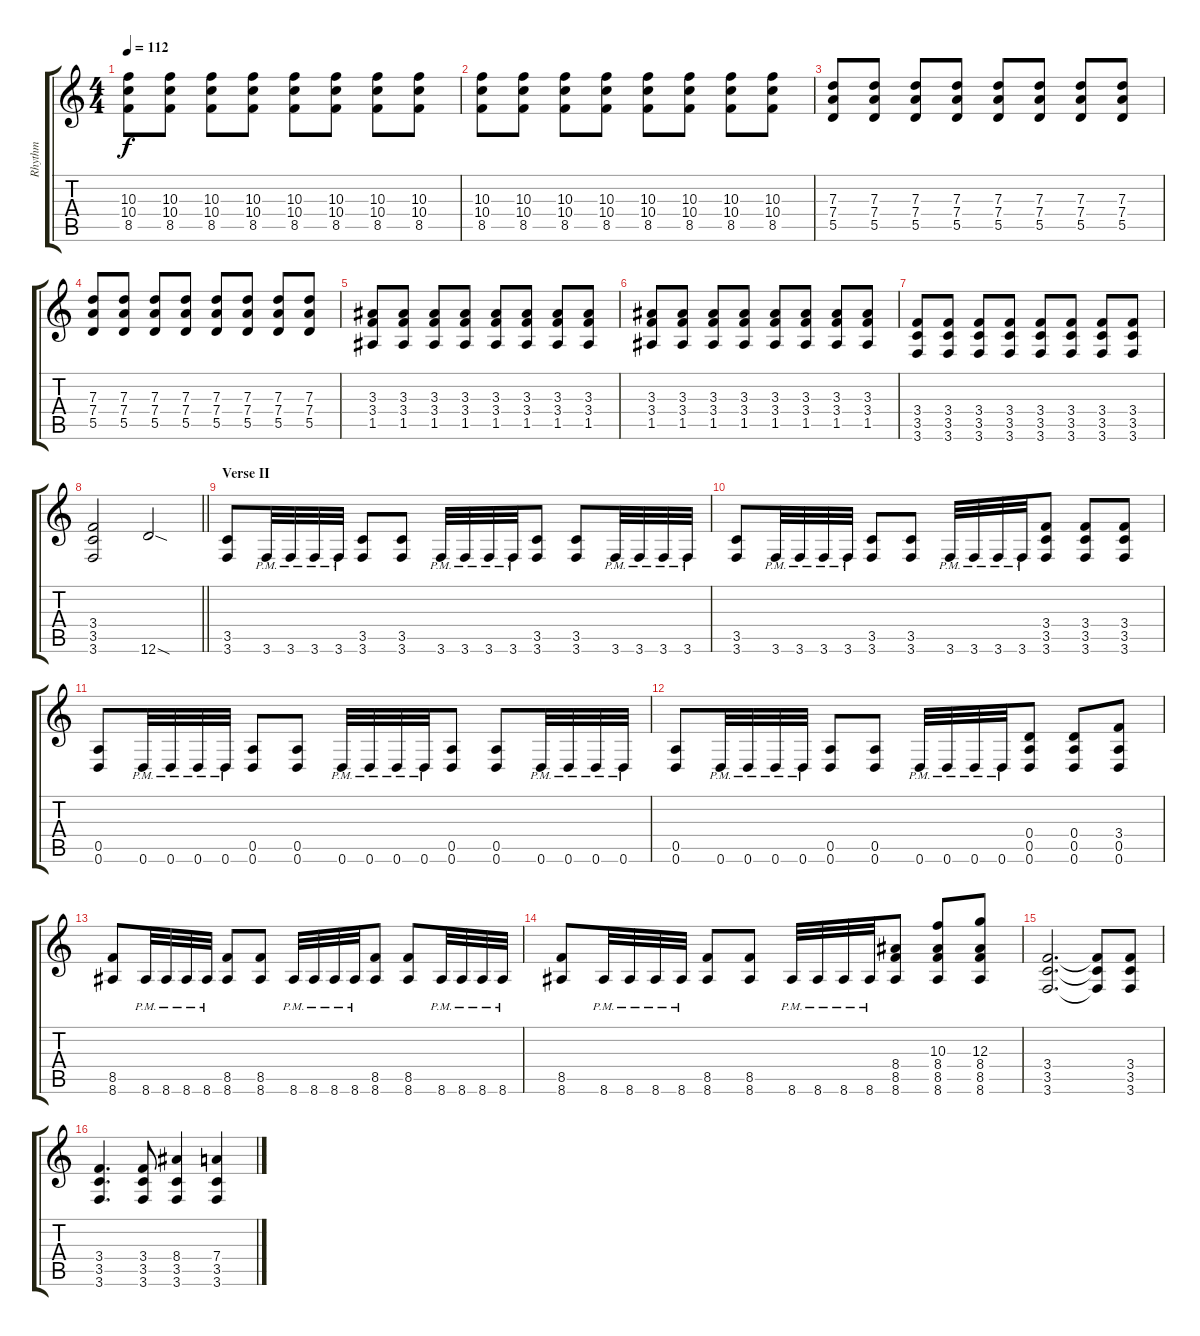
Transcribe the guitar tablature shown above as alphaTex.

\track ("Rhythm" "Rhythm") {instrument distortionguitar}
\staff {score tabs}
\tuning (E4 B3 G3 D3 A2 D2) {hide}
\ts (4 4)
\tempo 112
\clef g2
\ks c
(10.3 10.4 8.5).8{dy f} (10.3 10.4 8.5).8 (10.3 10.4 8.5).8 (10.3 10.4 8.5).8 (10.3 10.4 8.5).8 (10.3 10.4 8.5).8 (10.3 10.4 8.5).8 (10.3 10.4 8.5).8 |
(10.3 10.4 8.5).8 (10.3 10.4 8.5).8 (10.3 10.4 8.5).8 (10.3 10.4 8.5).8 (10.3 10.4 8.5).8 (10.3 10.4 8.5).8 (10.3 10.4 8.5).8 (10.3 10.4 8.5).8 |
(7.3 7.4 5.5).8 (7.3 7.4 5.5).8 (7.3 7.4 5.5).8 (7.3 7.4 5.5).8 (7.3 7.4 5.5).8 (7.3 7.4 5.5).8 (7.3 7.4 5.5).8 (7.3 7.4 5.5).8 |
(7.3 7.4 5.5).8 (7.3 7.4 5.5).8 (7.3 7.4 5.5).8 (7.3 7.4 5.5).8 (7.3 7.4 5.5).8 (7.3 7.4 5.5).8 (7.3 7.4 5.5).8 (7.3 7.4 5.5).8 |
(3.3 3.4 1.5).8 (3.3 3.4 1.5).8 (3.3 3.4 1.5).8 (3.3 3.4 1.5).8 (3.3 3.4 1.5).8 (3.3 3.4 1.5).8 (3.3 3.4 1.5).8 (3.3 3.4 1.5).8 |
(3.3 3.4 1.5).8 (3.3 3.4 1.5).8 (3.3 3.4 1.5).8 (3.3 3.4 1.5).8 (3.3 3.4 1.5).8 (3.3 3.4 1.5).8 (3.3 3.4 1.5).8 (3.3 3.4 1.5).8 |
(3.4 3.5 3.6).8 (3.4 3.5 3.6).8 (3.4 3.5 3.6).8 (3.4 3.5 3.6).8 (3.4 3.5 3.6).8 (3.4 3.5 3.6).8 (3.4 3.5 3.6).8 (3.4 3.5 3.6).8 |
\barLineRight lightlight
(3.4 3.5 3.6).2 12.6{sod}.2 |
\section ("" "Verse II")
(3.5 3.6).8 3.6{pm}.32 3.6{pm}.32 3.6{pm}.32 3.6{pm}.32 (3.5 3.6).8 (3.5 3.6).8 3.6{pm}.32 3.6{pm}.32 3.6{pm}.32 3.6{pm}.32 (3.5 3.6).8 (3.5 3.6).8 3.6{pm}.32 3.6{pm}.32 3.6{pm}.32 3.6{pm}.32 |
(3.5 3.6).8 3.6{pm}.32 3.6{pm}.32 3.6{pm}.32 3.6{pm}.32 (3.5 3.6).8 (3.5 3.6).8 3.6{pm}.32 3.6{pm}.32 3.6{pm}.32 3.6{pm}.32 (3.4 3.5 3.6).8 (3.4 3.5 3.6).8 (3.4 3.5 3.6).8 |
(0.5 0.6).8 0.6{pm}.32 0.6{pm}.32 0.6{pm}.32 0.6{pm}.32 (0.5 0.6).8 (0.5 0.6).8 0.6{pm}.32 0.6{pm}.32 0.6{pm}.32 0.6{pm}.32 (0.5 0.6).8 (0.5 0.6).8 0.6{pm}.32 0.6{pm}.32 0.6{pm}.32 0.6{pm}.32 |
(0.5 0.6).8 0.6{pm}.32 0.6{pm}.32 0.6{pm}.32 0.6{pm}.32 (0.5 0.6).8 (0.5 0.6).8 0.6{pm}.32 0.6{pm}.32 0.6{pm}.32 0.6{pm}.32 (0.4 0.5 0.6).8 (0.4 0.5 0.6).8 (3.4 0.5 0.6).8 |
(8.5 8.6).8 8.6{pm}.32 8.6{pm}.32 8.6{pm}.32 8.6{pm}.32 (8.5 8.6).8 (8.5 8.6).8 8.6{pm}.32 8.6{pm}.32 8.6{pm}.32 8.6{pm}.32 (8.5 8.6).8 (8.5 8.6).8 8.6{pm}.32 8.6{pm}.32 8.6{pm}.32 8.6{pm}.32 |
(8.5 8.6).8 8.6{pm}.32 8.6{pm}.32 8.6{pm}.32 8.6{pm}.32 (8.5 8.6).8 (8.5 8.6).8 8.6{pm}.32 8.6{pm}.32 8.6{pm}.32 8.6{pm}.32 (8.4 8.5 8.6).8 (10.3 8.4 8.5 8.6).8 (12.3 8.4 8.5 8.6).8 |
(3.4 3.5 3.6).2{d} (3.4{t} 3.5{t} 3.6{t}).8 (3.4 3.5 3.6).8 |
(3.4 3.5 3.6).4{d} (3.4 3.5 3.6).8 (8.4 3.5 3.6).4 (7.4 3.5 3.6).4
